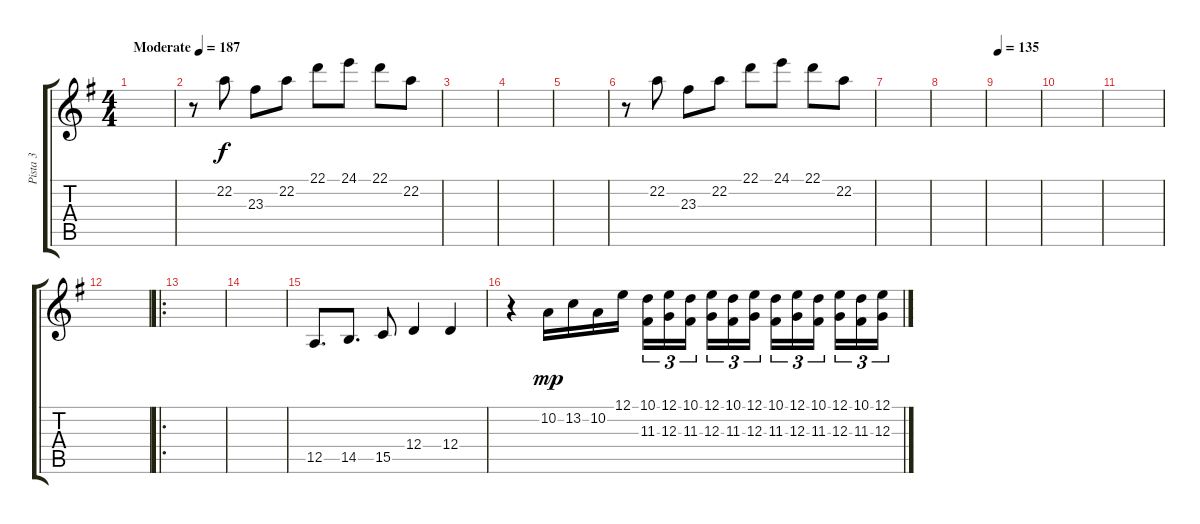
\track ("Pista 3" "Pista 3") {instrument flute}
\staff {score tabs}
\tuning (E4 B3 G3 D3 A2 E2) {hide}
\ts (4 4)
\tempo (187 "Moderate")
\clef g2
\ks g
|
r.8 22.2.8 23.3.8 22.2.8 22.1.8 24.1.8 22.1.8 22.2.8 |
|
|
|
r.8 22.2.8 23.3.8 22.2.8 22.1.8 24.1.8 22.1.8 22.2.8 |
|
|
\tempo 135
|
|
|
|
\ro
|
|
12.5.8{d volume 7} 14.5.8{d} 15.5.8 12.4.4 12.4.4 |
r.4 10.2.16{dy mp} 13.2.16 10.2.16 12.1.16 (10.1 11.3).16{tu (3 2)} (12.1 12.3).16{tu (3 2)} (10.1 11.3).16{tu (3 2) beam splitsecondary} (12.1 12.3).16{tu (3 2)} (10.1 11.3).16{tu (3 2)} (12.1 12.3).16{tu (3 2)} (10.1 11.3).16{tu (3 2)} (12.1 12.3).16{tu (3 2)} (10.1 11.3).16{tu (3 2) beam splitsecondary} (12.1 12.3).16{tu (3 2)} (10.1 11.3).16{tu (3 2)} (12.1 12.3).16{tu (3 2)}
